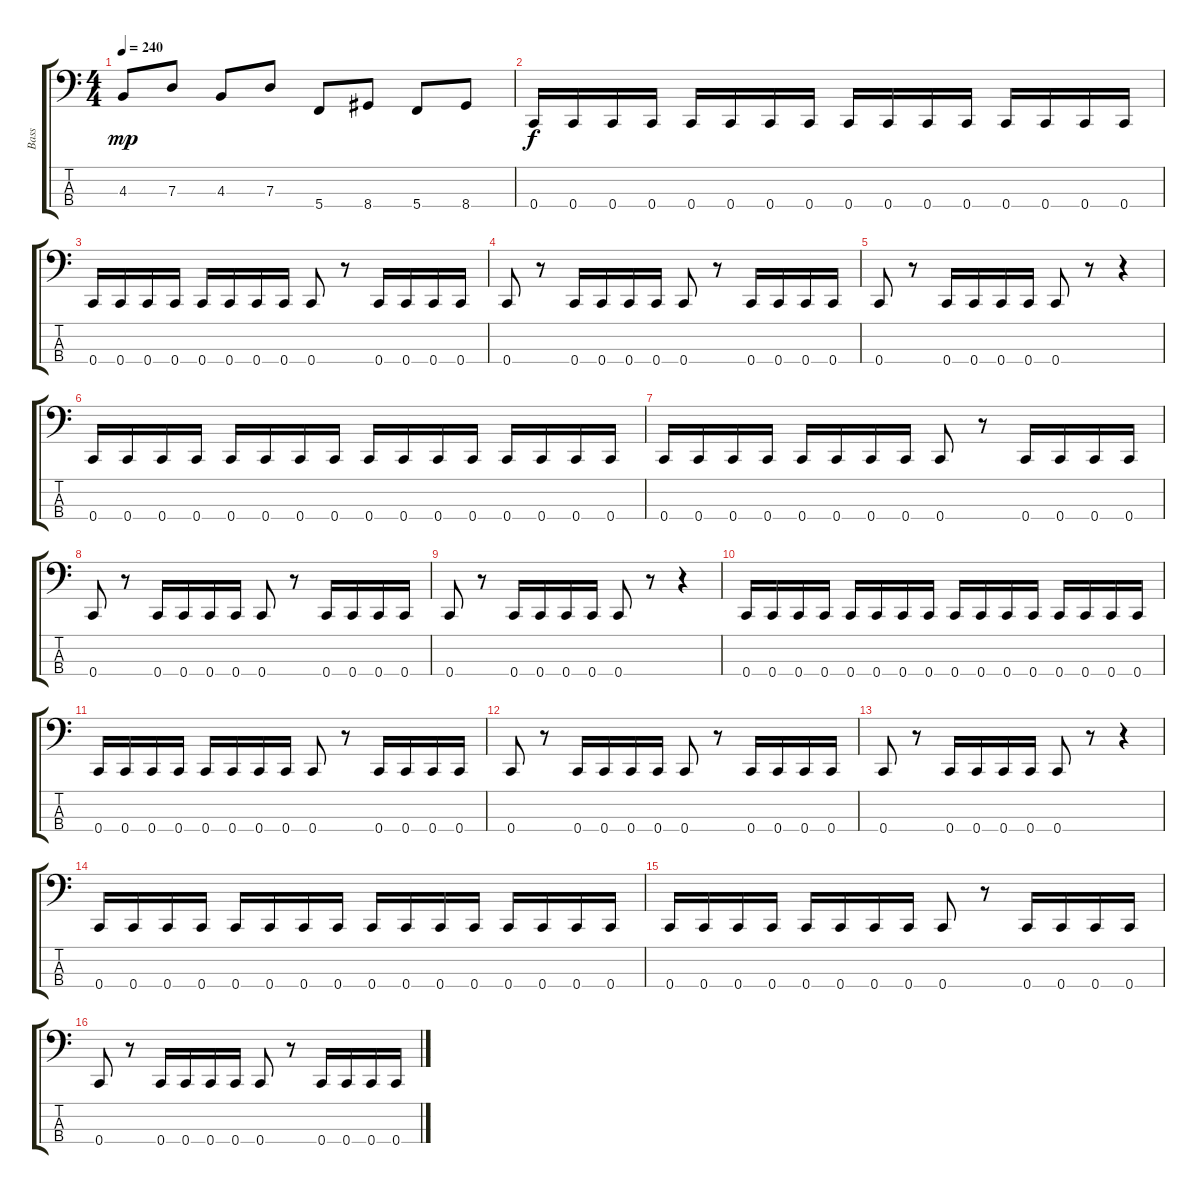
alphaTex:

\track ("Bass" "Bass") {instrument electricbassfinger}
\staff {score tabs}
\tuning (F2 C2 G1 C1) {hide}
\ts (4 4)
\tempo 240
\clef f4
\ks c
4.3.8{dy mp} 7.3.8 4.3.8 7.3.8 5.4.8 8.4.8 5.4.8 8.4.8 |
0.4.16{dy f} 0.4.16 0.4.16 0.4.16 0.4.16 0.4.16 0.4.16 0.4.16 0.4.16 0.4.16 0.4.16 0.4.16 0.4.16 0.4.16 0.4.16 0.4.16 |
0.4.16 0.4.16 0.4.16 0.4.16 0.4.16 0.4.16 0.4.16 0.4.16 0.4.8 r.8 0.4.16 0.4.16 0.4.16 0.4.16 |
0.4.8 r.8 0.4.16 0.4.16 0.4.16 0.4.16 0.4.8 r.8 0.4.16 0.4.16 0.4.16 0.4.16 |
0.4.8 r.8 0.4.16 0.4.16 0.4.16 0.4.16 0.4.8 r.8 r.4 |
0.4.16 0.4.16 0.4.16 0.4.16 0.4.16 0.4.16 0.4.16 0.4.16 0.4.16 0.4.16 0.4.16 0.4.16 0.4.16 0.4.16 0.4.16 0.4.16 |
0.4.16 0.4.16 0.4.16 0.4.16 0.4.16 0.4.16 0.4.16 0.4.16 0.4.8 r.8 0.4.16 0.4.16 0.4.16 0.4.16 |
0.4.8 r.8 0.4.16 0.4.16 0.4.16 0.4.16 0.4.8 r.8 0.4.16 0.4.16 0.4.16 0.4.16 |
0.4.8 r.8 0.4.16 0.4.16 0.4.16 0.4.16 0.4.8 r.8 r.4 |
0.4.16 0.4.16 0.4.16 0.4.16 0.4.16 0.4.16 0.4.16 0.4.16 0.4.16 0.4.16 0.4.16 0.4.16 0.4.16 0.4.16 0.4.16 0.4.16 |
0.4.16 0.4.16 0.4.16 0.4.16 0.4.16 0.4.16 0.4.16 0.4.16 0.4.8 r.8 0.4.16 0.4.16 0.4.16 0.4.16 |
0.4.8 r.8 0.4.16 0.4.16 0.4.16 0.4.16 0.4.8 r.8 0.4.16 0.4.16 0.4.16 0.4.16 |
0.4.8 r.8 0.4.16 0.4.16 0.4.16 0.4.16 0.4.8 r.8 r.4 |
0.4.16 0.4.16 0.4.16 0.4.16 0.4.16 0.4.16 0.4.16 0.4.16 0.4.16 0.4.16 0.4.16 0.4.16 0.4.16 0.4.16 0.4.16 0.4.16 |
0.4.16 0.4.16 0.4.16 0.4.16 0.4.16 0.4.16 0.4.16 0.4.16 0.4.8 r.8 0.4.16 0.4.16 0.4.16 0.4.16 |
0.4.8 r.8 0.4.16 0.4.16 0.4.16 0.4.16 0.4.8 r.8 0.4.16 0.4.16 0.4.16 0.4.16
